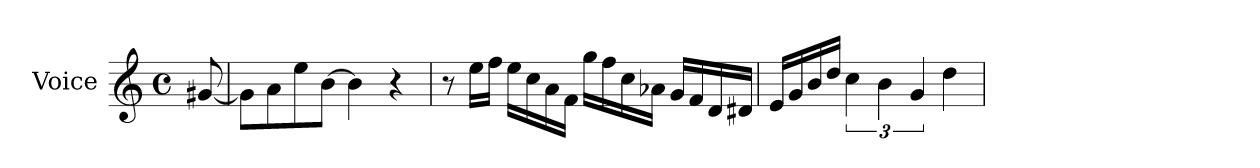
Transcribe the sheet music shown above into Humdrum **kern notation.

**kern
*part1
*staff1
*I"Voice
*I'Voice
*clefG2
*M4/4
*met(c)
=
[<8g#X/
=1
8g#\L]
8a\
8ee\
[>8b\J
4b\]
4r
=2
8r
16ee\LL
16ff\JJ
16ee\LL
16cc\
16a\
16f\JJ
16gg\LL
16ff\
16cc\
16a-X\JJ
16g/LL
16f/
16d/
16d#X/JJ
=3
16e/LL
16g/
16b/
16dd/JJ
6cc\
6b\
6g/
4dd\
=
*-
